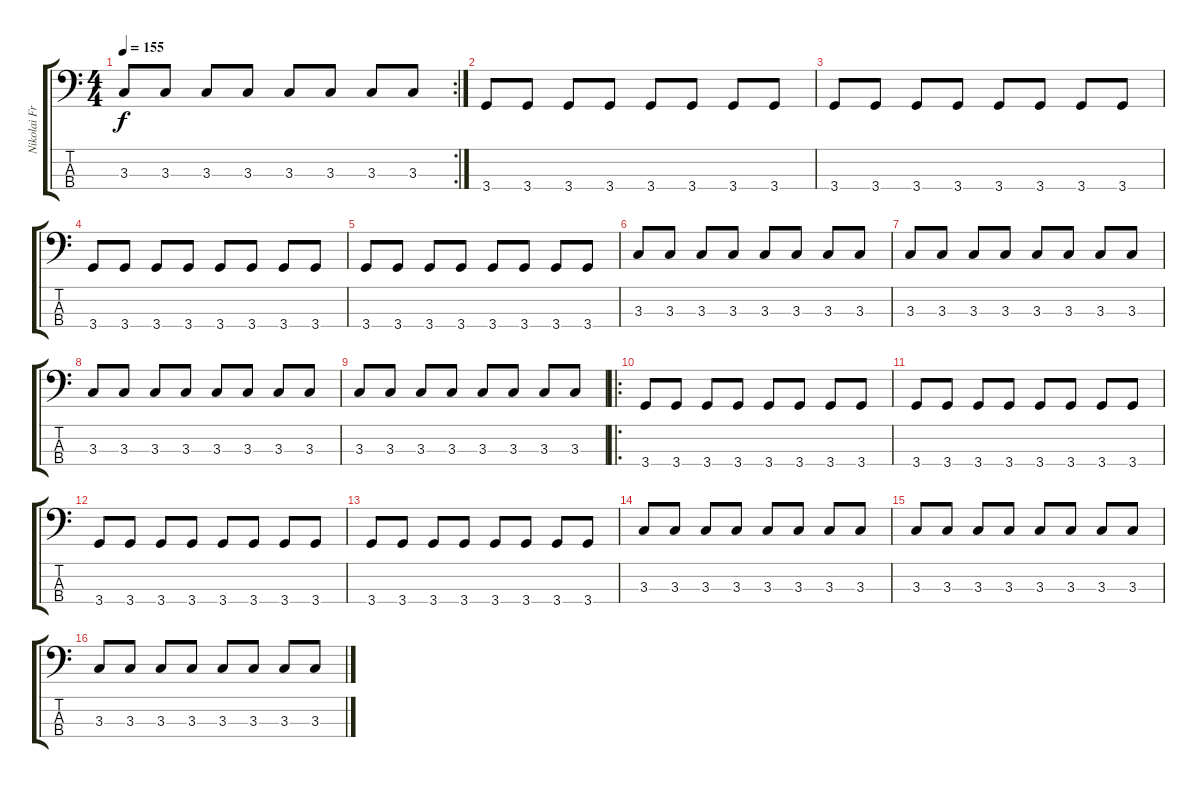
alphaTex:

\track ("Nikolai Fraiture" "Nikolai Fr") {instrument electricbasspick}
\staff {score tabs}
\tuning (G2 D2 A1 E1) {hide}
\rc 2
\ts (4 4)
\tempo 155
\clef f4
\ks c
3.3.8{dy f} 3.3.8 3.3.8 3.3.8 3.3.8 3.3.8 3.3.8 3.3.8 |
3.4.8 3.4.8 3.4.8 3.4.8 3.4.8 3.4.8 3.4.8 3.4.8 |
3.4.8 3.4.8 3.4.8 3.4.8 3.4.8 3.4.8 3.4.8 3.4.8 |
3.4.8 3.4.8 3.4.8 3.4.8 3.4.8 3.4.8 3.4.8 3.4.8 |
3.4.8 3.4.8 3.4.8 3.4.8 3.4.8 3.4.8 3.4.8 3.4.8 |
3.3.8 3.3.8 3.3.8 3.3.8 3.3.8 3.3.8 3.3.8 3.3.8 |
3.3.8 3.3.8 3.3.8 3.3.8 3.3.8 3.3.8 3.3.8 3.3.8 |
3.3.8 3.3.8 3.3.8 3.3.8 3.3.8 3.3.8 3.3.8 3.3.8 |
3.3.8 3.3.8 3.3.8 3.3.8 3.3.8 3.3.8 3.3.8 3.3.8 |
\ro
3.4.8 3.4.8 3.4.8 3.4.8 3.4.8 3.4.8 3.4.8 3.4.8 |
3.4.8 3.4.8 3.4.8 3.4.8 3.4.8 3.4.8 3.4.8 3.4.8 |
3.4.8 3.4.8 3.4.8 3.4.8 3.4.8 3.4.8 3.4.8 3.4.8 |
3.4.8 3.4.8 3.4.8 3.4.8 3.4.8 3.4.8 3.4.8 3.4.8 |
3.3.8 3.3.8 3.3.8 3.3.8 3.3.8 3.3.8 3.3.8 3.3.8 |
3.3.8 3.3.8 3.3.8 3.3.8 3.3.8 3.3.8 3.3.8 3.3.8 |
3.3.8 3.3.8 3.3.8 3.3.8 3.3.8 3.3.8 3.3.8 3.3.8
